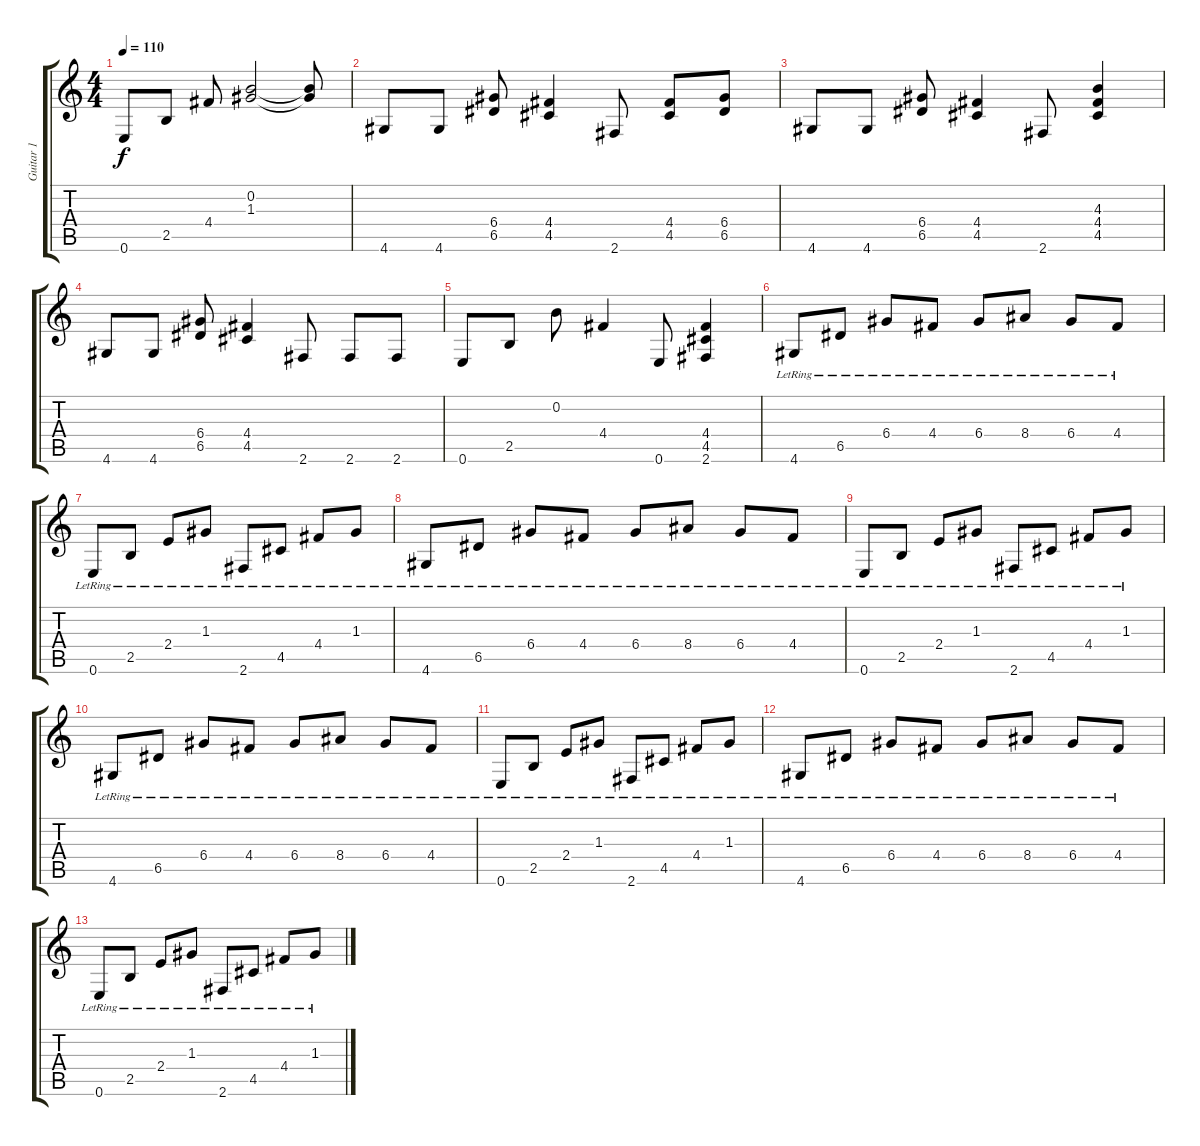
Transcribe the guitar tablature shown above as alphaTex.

\track ("Guitar 1" "Guitar 1") {instrument distortionguitar}
\staff {score tabs}
\tuning (E4 B3 G3 D3 A2 E2) {hide}
\ts (4 4)
\tempo 110
\clef g2
\ks c
0.6.8{dy f} 2.5.8 4.4.8 (0.2 1.3).2 (0.2{t} 1.3{t}).8 |
4.6.8 4.6.8 (6.4 6.5).8 (4.4 4.5).4 2.6.8 (4.4 4.5).8 (6.4 6.5).8 |
4.6.8 4.6.8 (6.4 6.5).8 (4.4 4.5).4 2.6.8 (4.3 4.4 4.5).4 |
4.6.8 4.6.8 (6.4 6.5).8 (4.4 4.5).4 2.6.8 2.6.8 2.6.8 |
0.6.8 2.5.8 0.2.8 4.4.4 0.6.8 (4.4 4.5 2.6).4 |
4.6{lr}.8{instrument electricguitarclean} 6.5{lr}.8 6.4{lr}.8 4.4{lr}.8 6.4{lr}.8 8.4{lr}.8 6.4{lr}.8 4.4{lr}.8 |
0.6{lr}.8 2.5{lr}.8 2.4{lr}.8 1.3{lr}.8 2.6{lr}.8 4.5{lr}.8 4.4{lr}.8 1.3{lr}.8 |
4.6{lr}.8 6.5{lr}.8 6.4{lr}.8 4.4{lr}.8 6.4{lr}.8 8.4{lr}.8 6.4{lr}.8 4.4{lr}.8 |
0.6{lr}.8 2.5{lr}.8 2.4{lr}.8 1.3{lr}.8 2.6{lr}.8 4.5{lr}.8 4.4{lr}.8 1.3{lr}.8 |
4.6{lr}.8 6.5{lr}.8 6.4{lr}.8 4.4{lr}.8 6.4{lr}.8 8.4{lr}.8 6.4{lr}.8 4.4{lr}.8 |
0.6{lr}.8 2.5{lr}.8 2.4{lr}.8 1.3{lr}.8 2.6{lr}.8 4.5{lr}.8 4.4{lr}.8 1.3{lr}.8 |
4.6{lr}.8 6.5{lr}.8 6.4{lr}.8 4.4{lr}.8 6.4{lr}.8 8.4{lr}.8 6.4{lr}.8 4.4{lr}.8 |
0.6{lr}.8 2.5{lr}.8 2.4{lr}.8 1.3{lr}.8 2.6{lr}.8 4.5{lr}.8 4.4{lr}.8 1.3{lr}.8
